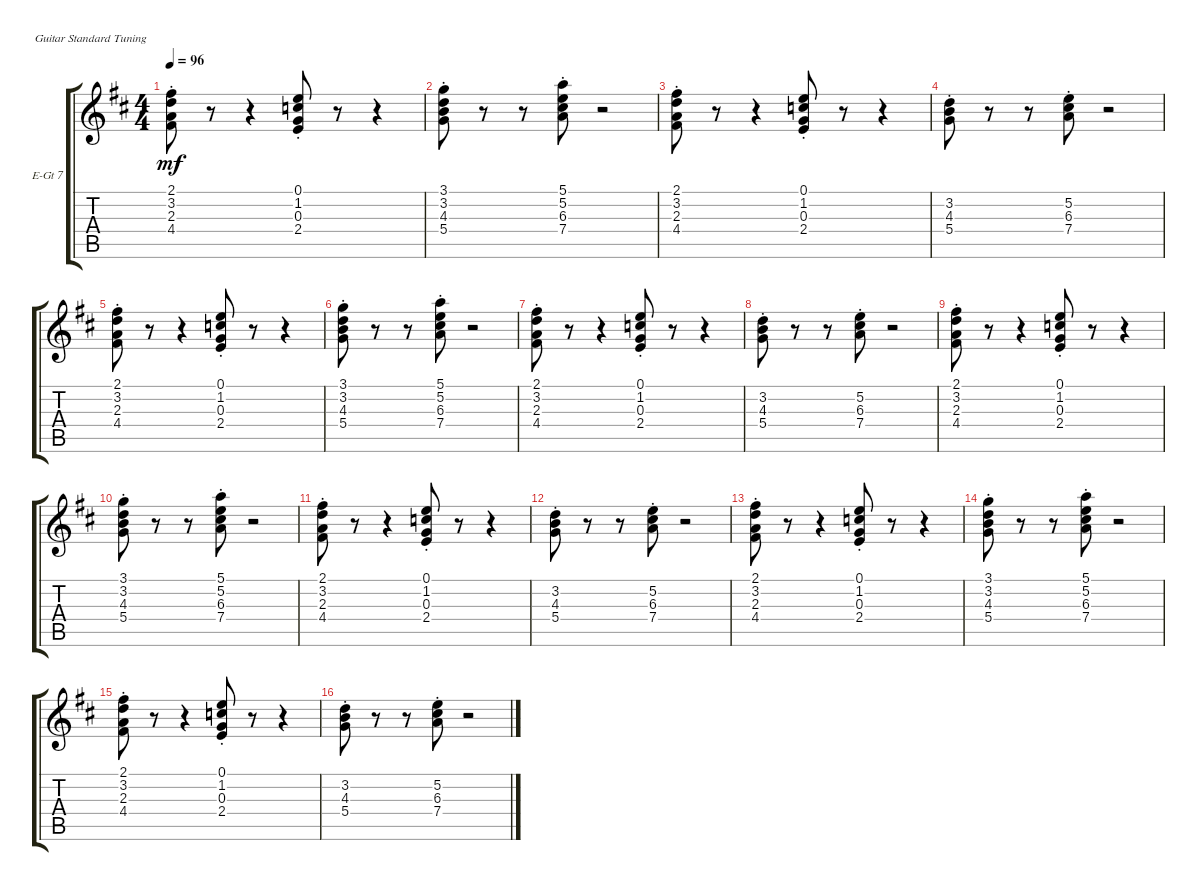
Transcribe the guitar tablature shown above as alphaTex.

\defaultSystemsLayout 4
\bracketExtendMode groupsimilarinstruments
\firstSystemTrackNameOrientation horizontal
\otherSystemsTrackNameOrientation horizontal
\track ("Electric Guitar 7" "E-Gt 7") {instrument electricguitarclean}
\staff {score tabs}
\tuning (E4 B3 G3 D3 A2 E2)
\ts (4 4)
\tempo 96
\clef g2
\ks d
(4.4 2.3 3.2 2.1{st}).8{dy mf} r.8 r.4 (0.1 1.2 0.3 2.4{st}).8 r.8 r.4 |
(5.4 4.3 3.2 3.1{st}).8 r.8 r.8 (5.1 5.2 6.3 7.4{st}).8 r.2 |
(4.4 2.3 3.2 2.1{st}).8 r.8 r.4 (0.1 1.2 0.3 2.4{st}).8 r.8 r.4 |
(5.4 4.3 3.2{st}).8 r.8 r.8 (5.2 6.3 7.4{st}).8 r.2 |
(4.4 2.3 3.2 2.1{st}).8 r.8 r.4 (0.1 1.2 0.3 2.4{st}).8 r.8 r.4 |
(5.4 4.3 3.2 3.1{st}).8 r.8 r.8 (5.1 5.2 6.3 7.4{st}).8 r.2 |
(4.4 2.3 3.2 2.1{st}).8 r.8 r.4 (0.1 1.2 0.3 2.4{st}).8 r.8 r.4 |
(5.4 4.3 3.2{st}).8 r.8 r.8 (5.2 6.3 7.4{st}).8 r.2 |
(4.4 2.3 3.2 2.1{st}).8 r.8 r.4 (0.1 1.2 0.3 2.4{st}).8 r.8 r.4 |
(5.4 4.3 3.2 3.1{st}).8 r.8 r.8 (5.1 5.2 6.3 7.4{st}).8 r.2 |
(4.4 2.3 3.2 2.1{st}).8 r.8 r.4 (0.1 1.2 0.3 2.4{st}).8 r.8 r.4 |
(5.4 4.3 3.2{st}).8 r.8 r.8 (5.2 6.3 7.4{st}).8 r.2 |
(4.4 2.3 3.2 2.1{st}).8 r.8 r.4 (0.1 1.2 0.3 2.4{st}).8 r.8 r.4 |
(5.4 4.3 3.2 3.1{st}).8 r.8 r.8 (5.1 5.2 6.3 7.4{st}).8 r.2 |
(4.4 2.3 3.2 2.1{st}).8 r.8 r.4 (0.1 1.2 0.3 2.4{st}).8 r.8 r.4 |
(5.4 4.3 3.2{st}).8 r.8 r.8 (5.2 6.3 7.4{st}).8 r.2
